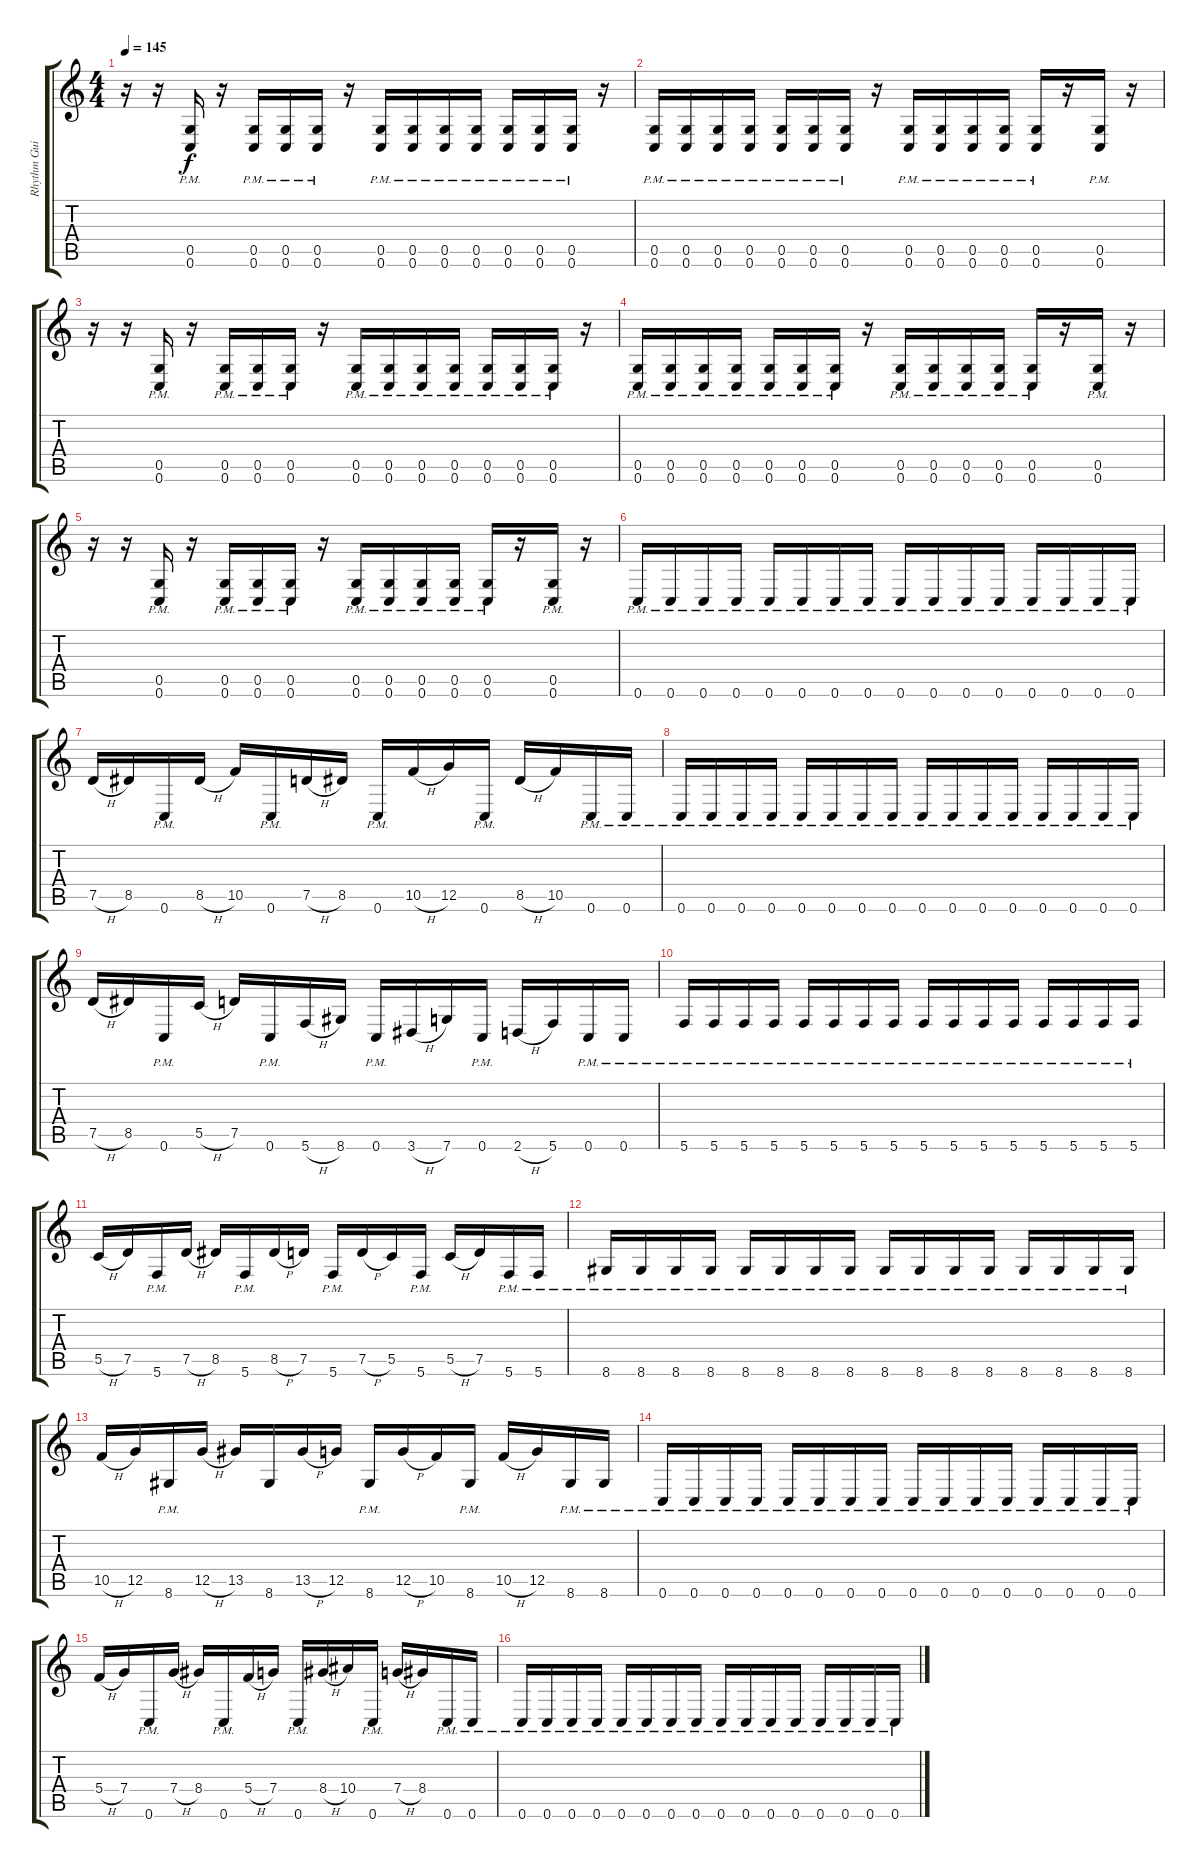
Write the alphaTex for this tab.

\track ("Rhythm Guitar 2" "Rhythm Gui") {instrument distortionguitar}
\staff {score tabs}
\tuning (D4 A3 F3 C3 G2 C2) {hide}
\ts (4 4)
\tempo 145
\clef g2
\ks c
r.16{dy f} r.16 (0.5{pm} 0.6{pm}).16 r.16 (0.5{pm} 0.6{pm}).16 (0.5{pm} 0.6{pm}).16 (0.5{pm} 0.6{pm}).16 r.16 (0.5{pm} 0.6{pm}).16 (0.5{pm} 0.6{pm}).16 (0.5{pm} 0.6{pm}).16 (0.5{pm} 0.6{pm}).16 (0.5{pm} 0.6{pm}).16 (0.5{pm} 0.6{pm}).16 (0.5{pm} 0.6{pm}).16 r.16 |
(0.5{pm} 0.6{pm}).16 (0.5{pm} 0.6{pm}).16 (0.5{pm} 0.6{pm}).16 (0.5{pm} 0.6{pm}).16 (0.5{pm} 0.6{pm}).16 (0.5{pm} 0.6{pm}).16 (0.5{pm} 0.6{pm}).16 r.16 (0.5{pm} 0.6{pm}).16 (0.5{pm} 0.6{pm}).16 (0.5{pm} 0.6{pm}).16 (0.5{pm} 0.6{pm}).16 (0.5{pm} 0.6{pm}).16 r.16 (0.5{pm} 0.6{pm}).16 r.16 |
r.16 r.16 (0.5{pm} 0.6{pm}).16 r.16 (0.5{pm} 0.6{pm}).16 (0.5{pm} 0.6{pm}).16 (0.5{pm} 0.6{pm}).16 r.16 (0.5{pm} 0.6{pm}).16 (0.5{pm} 0.6{pm}).16 (0.5{pm} 0.6{pm}).16 (0.5{pm} 0.6{pm}).16 (0.5{pm} 0.6{pm}).16 (0.5{pm} 0.6{pm}).16 (0.5{pm} 0.6{pm}).16 r.16 |
(0.5{pm} 0.6{pm}).16 (0.5{pm} 0.6{pm}).16 (0.5{pm} 0.6{pm}).16 (0.5{pm} 0.6{pm}).16 (0.5{pm} 0.6{pm}).16 (0.5{pm} 0.6{pm}).16 (0.5{pm} 0.6{pm}).16 r.16 (0.5{pm} 0.6{pm}).16 (0.5{pm} 0.6{pm}).16 (0.5{pm} 0.6{pm}).16 (0.5{pm} 0.6{pm}).16 (0.5{pm} 0.6{pm}).16 r.16 (0.5{pm} 0.6{pm}).16 r.16 |
r.16 r.16 (0.5{pm} 0.6{pm}).16 r.16 (0.5{pm} 0.6{pm}).16 (0.5{pm} 0.6{pm}).16 (0.5{pm} 0.6{pm}).16 r.16 (0.5{pm} 0.6{pm}).16 (0.5{pm} 0.6{pm}).16 (0.5{pm} 0.6{pm}).16 (0.5{pm} 0.6{pm}).16 (0.5{pm} 0.6{pm}).16 r.16 (0.5{pm} 0.6{pm}).16 r.16 |
0.6{pm}.16 0.6{pm}.16 0.6{pm}.16 0.6{pm}.16 0.6{pm}.16 0.6{pm}.16 0.6{pm}.16 0.6{pm}.16 0.6{pm}.16 0.6{pm}.16 0.6{pm}.16 0.6{pm}.16 0.6{pm}.16 0.6{pm}.16 0.6{pm}.16 0.6{pm}.16 |
7.5{h}.16 8.5.16 0.6{pm}.16 8.5{h}.16 10.5.16 0.6{pm}.16 7.5{h}.16 8.5.16 0.6{pm}.16 10.5{h}.16 12.5.16 0.6{pm}.16 8.5{h}.16 10.5.16 0.6{pm}.16 0.6{pm}.16 |
0.6{pm}.16 0.6{pm}.16 0.6{pm}.16 0.6{pm}.16 0.6{pm}.16 0.6{pm}.16 0.6{pm}.16 0.6{pm}.16 0.6{pm}.16 0.6{pm}.16 0.6{pm}.16 0.6{pm}.16 0.6{pm}.16 0.6{pm}.16 0.6{pm}.16 0.6{pm}.16 |
7.5{h}.16 8.5.16 0.6{pm}.16 5.5{h}.16 7.5.16 0.6{pm}.16 5.6{h}.16 8.6.16 0.6{pm}.16 3.6{h}.16 7.6.16 0.6{pm}.16 2.6{h}.16 5.6.16 0.6{pm}.16 0.6{pm}.16 |
5.6{pm}.16 5.6{pm}.16 5.6{pm}.16 5.6{pm}.16 5.6{pm}.16 5.6{pm}.16 5.6{pm}.16 5.6{pm}.16 5.6{pm}.16 5.6{pm}.16 5.6{pm}.16 5.6{pm}.16 5.6{pm}.16 5.6{pm}.16 5.6{pm}.16 5.6{pm}.16 |
5.5{h}.16 7.5.16 5.6{pm}.16 7.5{h}.16 8.5.16 5.6{pm}.16 8.5{h}.16 7.5.16 5.6{pm}.16 7.5{h}.16 5.5.16 5.6{pm}.16 5.5{h}.16 7.5.16 5.6{pm}.16 5.6{pm}.16 |
8.6{pm}.16 8.6{pm}.16 8.6{pm}.16 8.6{pm}.16 8.6{pm}.16 8.6{pm}.16 8.6{pm}.16 8.6{pm}.16 8.6{pm}.16 8.6{pm}.16 8.6{pm}.16 8.6{pm}.16 8.6{pm}.16 8.6{pm}.16 8.6{pm}.16 8.6{pm}.16 |
10.5{h}.16 12.5.16 8.6{pm}.16 12.5{h}.16 13.5.16 8.6.16 13.5{h}.16 12.5.16 8.6{pm}.16 12.5{h}.16 10.5.16 8.6{pm}.16 10.5{h}.16 12.5.16 8.6{pm}.16 8.6{pm}.16 |
0.6{pm}.16 0.6{pm}.16 0.6{pm}.16 0.6{pm}.16 0.6{pm}.16 0.6{pm}.16 0.6{pm}.16 0.6{pm}.16 0.6{pm}.16 0.6{pm}.16 0.6{pm}.16 0.6{pm}.16 0.6{pm}.16 0.6{pm}.16 0.6{pm}.16 0.6{pm}.16 |
5.4{h}.16 7.4.16 0.6{pm}.16 7.4{h}.16 8.4.16 0.6{pm}.16 5.4{h}.16 7.4.16 0.6{pm}.16 8.4{h}.16 10.4.16 0.6{pm}.16 7.4{h}.16 8.4.16 0.6{pm}.16 0.6{pm}.16 |
0.6{pm}.16 0.6{pm}.16 0.6{pm}.16 0.6{pm}.16 0.6{pm}.16 0.6{pm}.16 0.6{pm}.16 0.6{pm}.16 0.6{pm}.16 0.6{pm}.16 0.6{pm}.16 0.6{pm}.16 0.6{pm}.16 0.6{pm}.16 0.6{pm}.16 0.6{pm}.16
